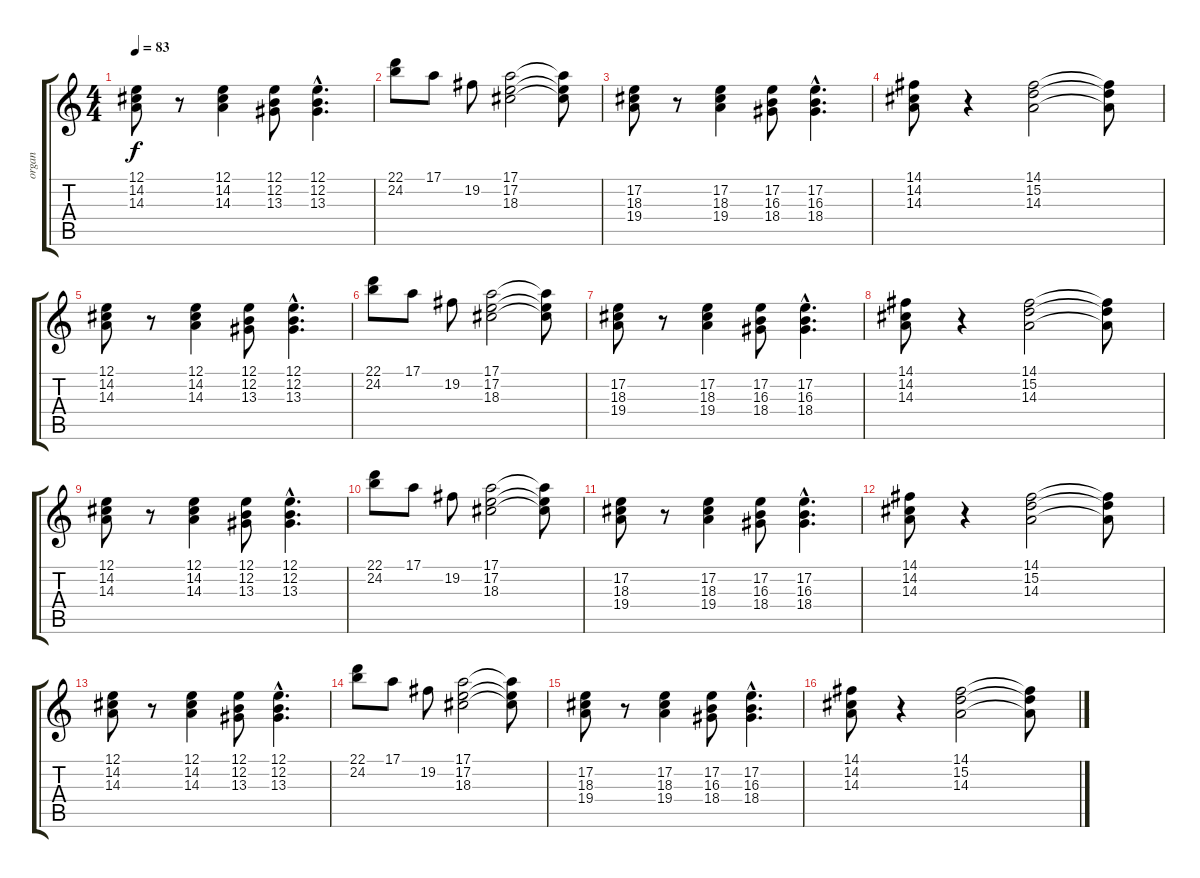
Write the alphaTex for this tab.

\track ("organ" "organ") {instrument rockorgan}
\staff {score tabs}
\tuning (E4 B3 G3 D3 A2 E2) {hide}
\ts (4 4)
\tempo 83
\clef g2
\ks c
(12.1 14.2 14.3).8{dy f} r.8 (12.1 14.2 14.3).4 (12.1 12.2 13.3).8 (12.1{hac} 12.2{hac} 13.3{hac}).4{d} |
(22.1 24.2).8 17.1.8 19.2.8 (17.1 17.2 18.3).2 (17.1{t} 17.2{t} 18.3{t}).8 |
(17.2 18.3 19.4).8 r.8 (17.2 18.3 19.4).4 (17.2 16.3 18.4).8 (17.2{hac} 16.3{hac} 18.4{hac}).4{d} |
(14.1 14.2 14.3).8 r.4 (14.1 15.2 14.3).2 (14.1{t} 15.2{t} 14.3{t}).8 |
(12.1 14.2 14.3).8 r.8 (12.1 14.2 14.3).4 (12.1 12.2 13.3).8 (12.1{hac} 12.2{hac} 13.3{hac}).4{d} |
(22.1 24.2).8 17.1.8 19.2.8 (17.1 17.2 18.3).2 (17.1{t} 17.2{t} 18.3{t}).8 |
(17.2 18.3 19.4).8 r.8 (17.2 18.3 19.4).4 (17.2 16.3 18.4).8 (17.2{hac} 16.3{hac} 18.4{hac}).4{d} |
(14.1 14.2 14.3).8 r.4 (14.1 15.2 14.3).2 (14.1{t} 15.2{t} 14.3{t}).8 |
(12.1 14.2 14.3).8 r.8 (12.1 14.2 14.3).4 (12.1 12.2 13.3).8 (12.1{hac} 12.2{hac} 13.3{hac}).4{d} |
(22.1 24.2).8 17.1.8 19.2.8 (17.1 17.2 18.3).2 (17.1{t} 17.2{t} 18.3{t}).8 |
(17.2 18.3 19.4).8 r.8 (17.2 18.3 19.4).4 (17.2 16.3 18.4).8 (17.2{hac} 16.3{hac} 18.4{hac}).4{d} |
(14.1 14.2 14.3).8 r.4 (14.1 15.2 14.3).2 (14.1{t} 15.2{t} 14.3{t}).8 |
(12.1 14.2 14.3).8 r.8 (12.1 14.2 14.3).4 (12.1 12.2 13.3).8 (12.1{hac} 12.2{hac} 13.3{hac}).4{d} |
(22.1 24.2).8 17.1.8 19.2.8 (17.1 17.2 18.3).2 (17.1{t} 17.2{t} 18.3{t}).8 |
(17.2 18.3 19.4).8 r.8 (17.2 18.3 19.4).4 (17.2 16.3 18.4).8 (17.2{hac} 16.3{hac} 18.4{hac}).4{d} |
(14.1 14.2 14.3).8 r.4 (14.1 15.2 14.3).2 (14.1{t} 15.2{t} 14.3{t}).8
